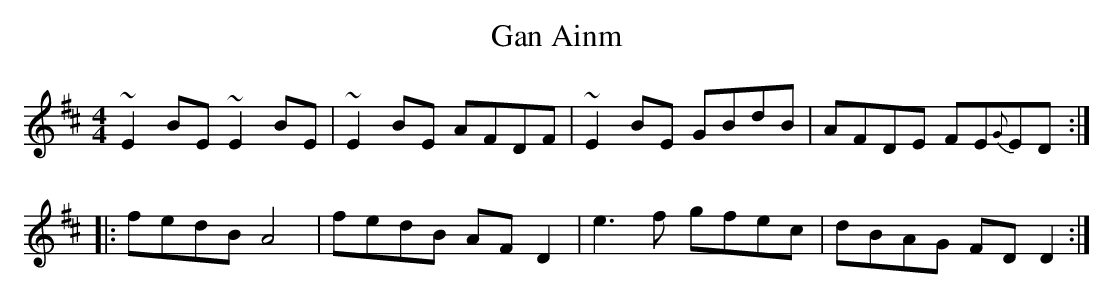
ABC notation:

X:1
T:Gan Ainm
M:4/4
L:1/8
K:D
~E2BE ~E2BE |~E2BE AFDF | ~E2BE GBdB | AFDE FE{G}ED ::
fedB A4 | fedB AFD2 | e3f gfec | dBAG FDD2 :|
